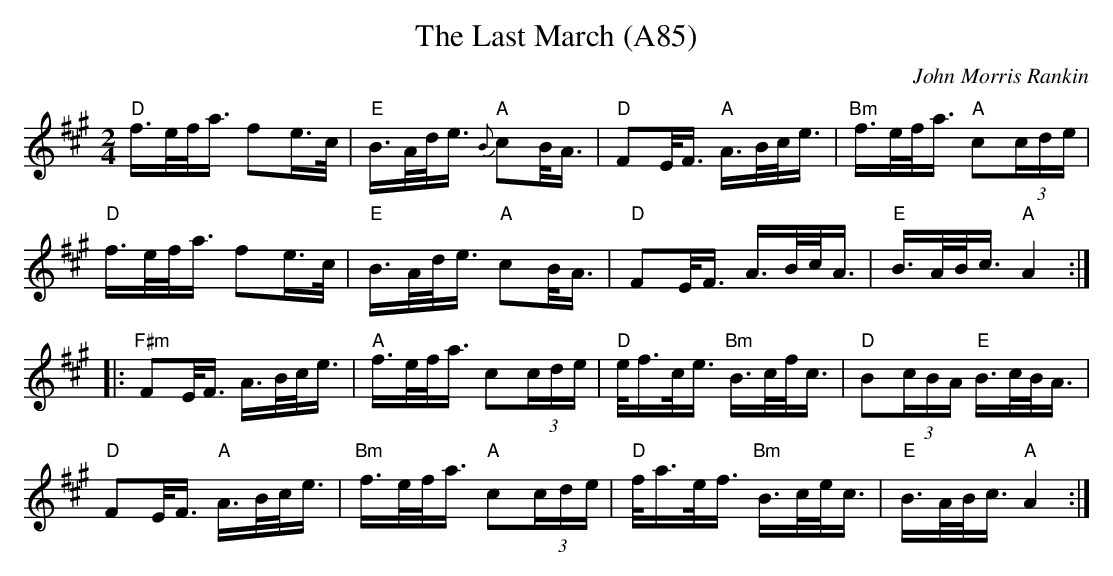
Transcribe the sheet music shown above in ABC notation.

X:1
T: The Last March (A85)
C: John Morris Rankin
M: 2/4
L: 1/16
K: A
Q: 1/4=60
"D" f3/2e/f/a3/2 f2e3/2c/|"E" B3/2A/d/e3/2 "A"{B}c2B/A3/2|\
"D" F2E/F3/2 "A"A3/2B/c/e3/2|"Bm"f3/2e/f/a3/2 "A"c2(3cde|
"D" f3/2e/f/a3/2 f2e3/2c/|"E" B3/2A/d/e3/2 "A"c2B/A3/2|\
"D" F2E/F3/2 A3/2B/c/A3/2|"E"B3/2A/B/c3/2 "A"A4 ::
"F#m"F2E/F3/2 A3/2B/c/e3/2|"A"f3/2e/f/a3/2 c2(3cde|\
"D"e/f3/2c/e3/2 "Bm"B3/2c/f/c3/2|"D"B2(3cBA "E"B3/2c/B/A3/2|
"D" F2E/F3/2 "A"A3/2B/c/e3/2|"Bm"f3/2e/f/a3/2 "A" c2(3cde|\
"D" f/a3/2e/f3/2 "Bm"B3/2c/e/c3/2 |"E" B3/2A/B/c3/2 "A" A4 :|
